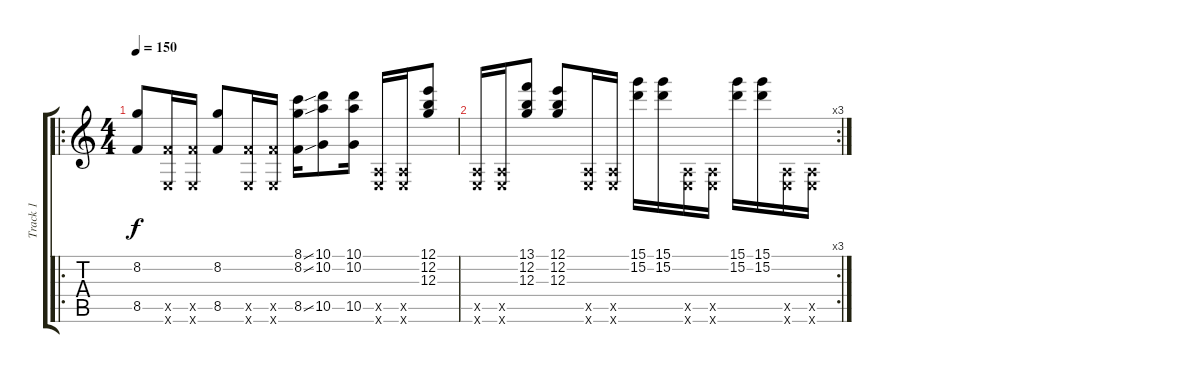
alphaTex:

\track ("Track 1" "Track 1") {instrument overdrivenguitar}
\staff {score tabs}
\tuning (E4 B3 G3 D3 A2 E2) {hide}
\ro
\ts (4 4)
\tempo 150
\clef g2
\ks c
(8.2 8.5).8{dy f} (8.5{x} 0.6{x}).16 (8.5{x} 0.6{x}).16 (8.2 8.5).8 (8.5{x} 0.6{x}).16 (8.5{x} 0.6{x}).16 (8.1{ss} 8.2{ss} 8.5{ss}).16 (10.1 10.2 10.5).8 (10.1 10.2 10.5).16 (0.5{x} 0.6{x}).16 (0.5{x} 0.6{x}).16 (12.1 12.2 12.3).8 |
\rc 3
(0.5{x} 0.6{x}).16 (0.5{x} 0.6{x}).16 (13.1 12.2 12.3).8 (12.1 12.2 12.3).8 (0.5{x} 0.6{x}).16 (0.5{x} 0.6{x}).16 (15.1 15.2).16 (15.1 15.2).16 (0.5{x} 0.6{x}).16 (0.5{x} 0.6{x}).16 (15.1 15.2).16 (15.1 15.2).16 (0.5{x} 0.6{x}).16 (0.5{x} 0.6{x}).16
